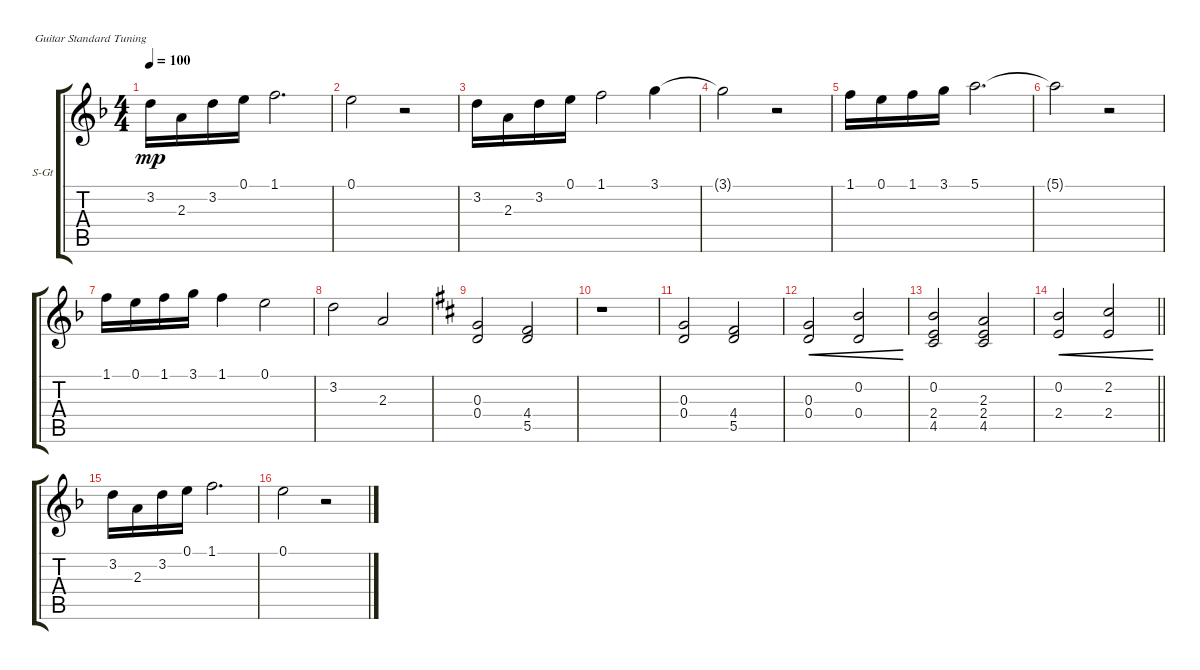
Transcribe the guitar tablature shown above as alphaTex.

\defaultSystemsLayout 4
\bracketExtendMode groupsimilarinstruments
\firstSystemTrackNameOrientation horizontal
\otherSystemsTrackNameOrientation horizontal
\track ("Steel Guitar" "S-Gt") {instrument acousticguitarsteel}
\staff {score tabs}
\tuning (E4 B3 G3 D3 A2 E2)
\ts (4 4)
\tempo 100
\clef g2
\ks f
3.2.16{dy mp instrument acousticguitarsteel} 2.3.16 3.2.16 0.1.16 1.1.2{d} |
0.1.2 r.2 |
3.2.16 2.3.16 3.2.16 0.1.16 1.1.2 3.1.4 |
3.1{t}.2 r.2 |
1.1.16 0.1.16 1.1.16 3.1.16 5.1.2{d} |
5.1{t}.2 r.2 |
1.1.16 0.1.16 1.1.16 3.1.16 1.1.4 0.1.2 |
3.2.2 2.3.2 |
\ks d
(0.3 0.4).2 (4.4 5.5).2 |
r.1 |
(0.3 0.4).2 (4.4 5.5).2 |
(0.3 0.4).2{cre} (0.2 0.4).2{cre} |
(4.5 2.4 0.2).2 (4.5 2.4 2.3).2 |
\barLineRight lightlight
(2.4 0.2).2{cre} (2.4 2.2).2{cre} |
\ks f
3.2.16 2.3.16 3.2.16 0.1.16 1.1.2{d} |
0.1.2 r.2
